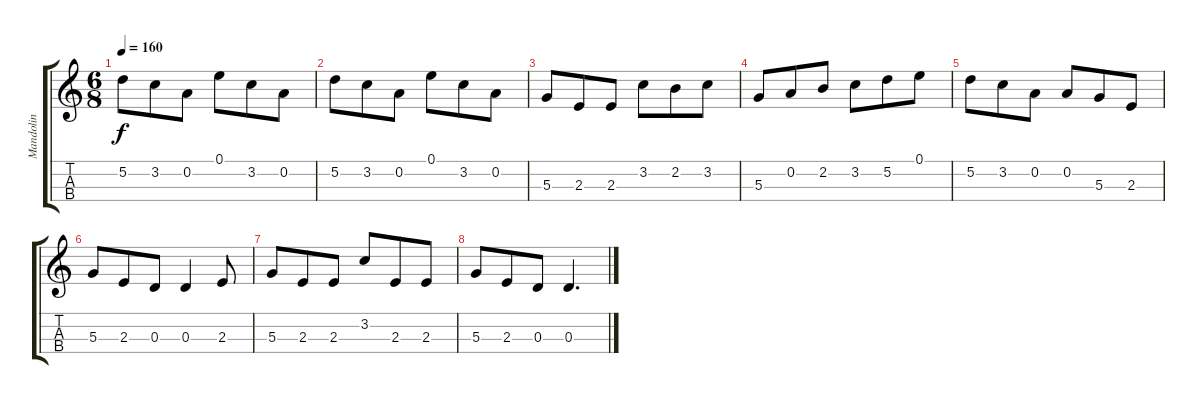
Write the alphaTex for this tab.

\track ("Mandolin" "Mandolin") {instrument acousticguitarsteel}
\staff {score tabs}
\tuning (E4 A3 D3 G2) {hide}
\ts (6 8)
\tempo 160
\clef g2
\ks c
5.2.8{dy f} 3.2.8 0.2.8 0.1.8 3.2.8 0.2.8 |
5.2.8 3.2.8 0.2.8 0.1.8 3.2.8 0.2.8 |
5.3.8 2.3.8 2.3.8 3.2.8 2.2.8 3.2.8 |
5.3.8 0.2.8 2.2.8 3.2.8 5.2.8 0.1.8 |
5.2.8 3.2.8 0.2.8 0.2.8 5.3.8 2.3.8 |
5.3.8 2.3.8 0.3.8 0.3.4 2.3.8 |
5.3.8 2.3.8 2.3.8 3.2.8 2.3.8 2.3.8 |
5.3.8 2.3.8 0.3.8 0.3.4{d}
